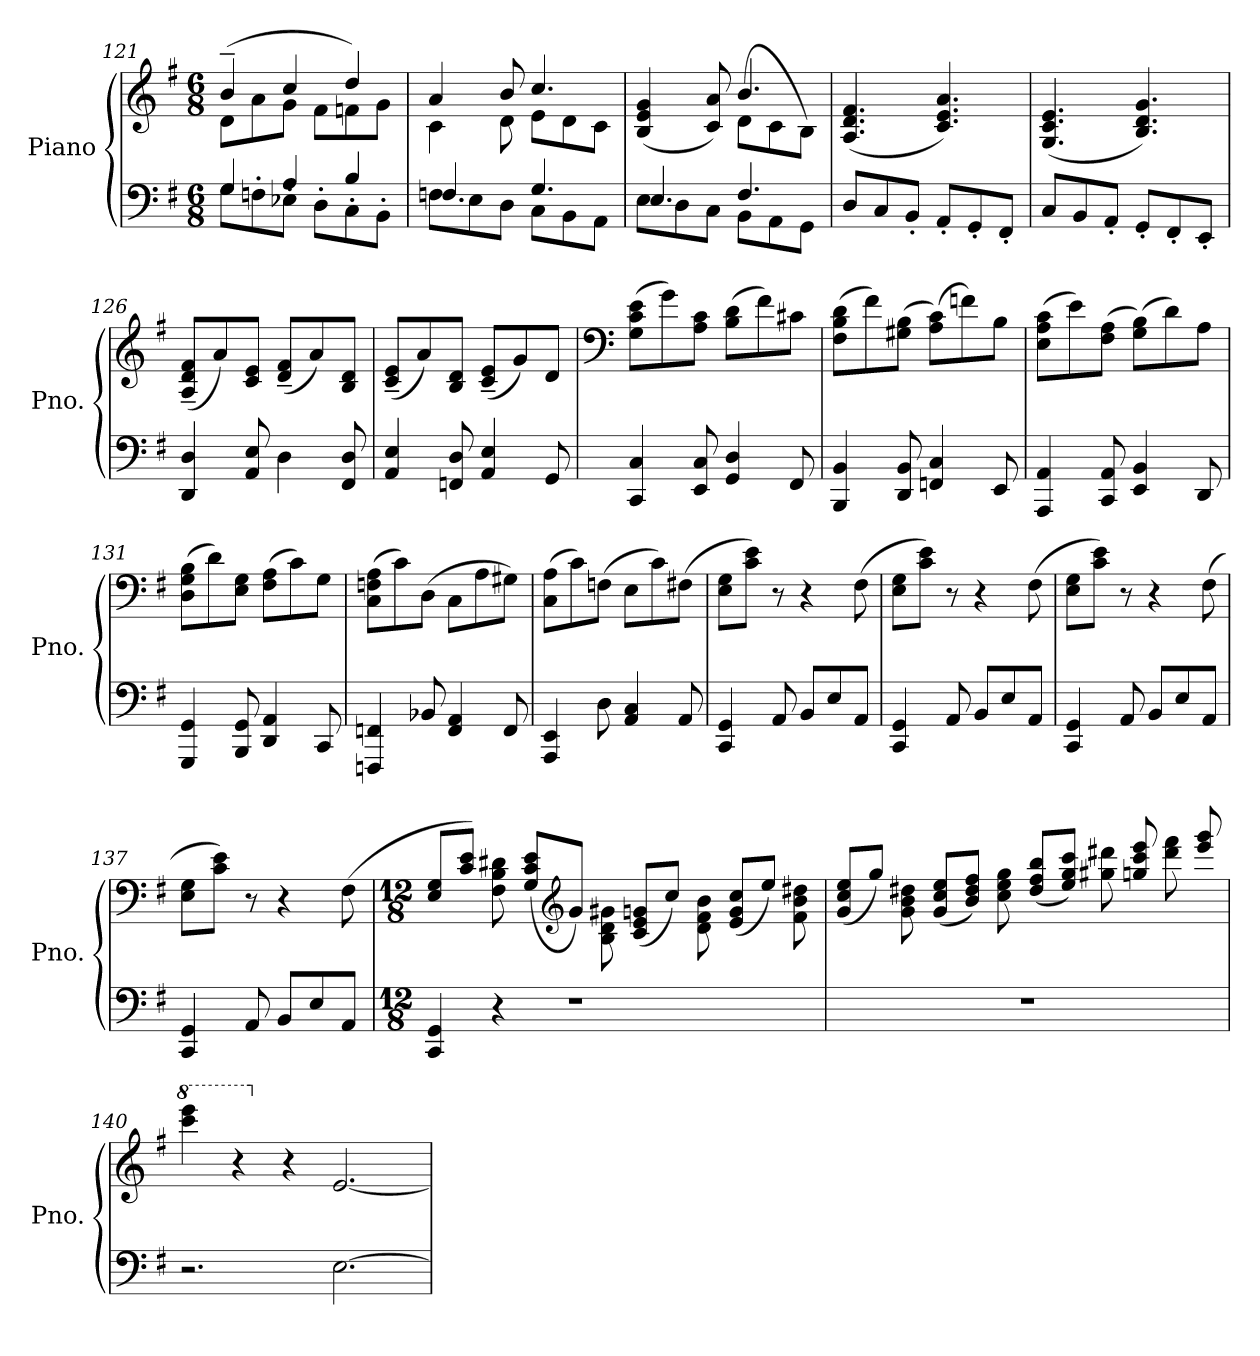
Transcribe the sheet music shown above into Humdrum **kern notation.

**kern	**kern
*part1	*part1
*staff2	*staff1
*I"Piano	*
*I'Pno.	*
*clefF4	*clefG2
*k[f#]	*k[f#]
*M6/8	*M6/8
=121	=121
*^	*^
8G\L	4G/	(>4b~/	8d\L
8Fn'\	.	.	8a\
8E-X'\J	4A/	4cc/	8g\J
8D'\L	.	.	8f#\L
8C'\	4B/	4dd/)	8fn\
8BB'\J	.	.	8g\J
=122	=122	=122	=122
8Fn\L	4.F/	4a/	4c\
8E\	.	.	.
8D\J	.	8b/	8d\
8C\L	4.G/	4.cc/	8e\L
8BB\	.	.	8d\
8AA\J	.	.	8c\J
!!LO:LB:g=z	!!
=123	=123	=123	=123
8E\L	4.E/	(<4B/ 4e/ 4g/	4.ryy
8D\	.	.	.
8C\J	.	8c/ 8a/)	.
8BB\L	4.F#/	(<8d\L	4.b/
8AA\	.	8c\	.
8GG\J	.	8B\J)	.
*v	*v	*	*
*	*v	*v
=124	=124
8D/L	(<4.A/ 4.d/ 4.f#/
8C/	.
8BB'/J	.
8AA'/L	4.c/ 4.e/ 4.a/)
8GG'/	.
8FF#'/J	.
=125	=125
8C/L	(<4.G/ 4.c/ 4.e/
8BB/	.
8AA'/J	.
8GG'/L	4.B/ 4.d/ 4.g/)
8FF#'/	.
8EE'/J	.
=126	=126
4DD/ 4D/	(<8A/~ 8d/~ 8f#/~L
.	8a/)
8AA/ 8E/	8c/ 8e/J
4D\	(<8d/~ 8f#/~L
.	8a/)
8FF#/ 8D/	8B/ 8d/J
=127	=127
4AA/ 4E/	(<8c/~ 8e/~L
.	8a/)
8FFn/ 8D/	8B/ 8d/J
4AA/ 4E/	(<8c/~ 8e/~L
.	8g/)
8GG/	8d/J
!!LO:LB:g=z
=128	=128
*	*clefF4
4CC/ 4C/	(>8G\ 8c\ 8e\L
.	8g\)
8EE/ 8C/	8A\ 8c\J
4GG/ 4D/	(>8B\ 8d\L
.	8f#\)
8FF#/	8c#X\J
=129	=129
4BBB/ 4BB/	(>8F#\ 8B\ 8d\L
.	8f#\)
8DD/ 8BB/	(>8G#X\ 8B\J
4FFn/ 4C/	(>8A\ 8c\L)
.	8fn\)
8EE/	8B\J
=130	=130
4AAA/ 4AA/	(>8E\ 8A\ 8c\L
.	8e\)
8CC/ 8AA/	(>8F#\ 8A\J
4EE/ 4BB/	(>8G\ 8B\L)
.	8d\)
8DD/	8A\J
=131	=131
4GGG/ 4GG/	(>8D\ 8G\ 8B\L
.	8d\)
8BBB/ 8GG/	8E\ 8G\J
4DD/ 4AA/	(>8F#\ 8A\L
.	8c\)
8CC/	8G\J
=132	=132
4FFFn/ 4FFn/	(>8C\ 8Fn\ 8A\L
.	8c\)
8BB-X/	(>8D\J
4FF/ 4AA/	8C\L
.	8A\
8FF/	8G#X\J)
!!LO:LB:g=z
=133	=133
4AAA/ 4EE/	(>8C\ 8A\L
.	8c\)
8D\	(>8Fn\J
4AA/ 4C/	8E\L
.	8c\)
8AA/	(>8F#X\J
=134	=134
4CC/ 4GG/	8E\ 8G\L
.	8c\ 8e\J)
8AA/	8r
8BB/L	4r
8E/	.
8AA/J	(>8F#\
=135	=135
4CC/ 4GG/	8E\ 8G\L
.	8c\ 8e\J)
8AA/	8r
8BB/L	4r
8E/	.
8AA/J	(>8F#\
=136	=136
4CC/ 4GG/	8E\ 8G\L
.	8c\ 8e\J)
8AA/	8r
8BB/L	4r
8E/	.
8AA/J	(>8F#\
=137	=137
4CC/ 4GG/	8E\ 8G\L
.	8c\ 8e\J)
8AA/	8r
8BB/L	4r
8E/	.
8AA/J	(>8F#\
!!LO:PB:g=z
=138	=138
*M12/8	*M12/8
4CC/ 4GG/	8E/ 8G/L
.	8c/ 8e/J)
4r	8F#\ 8B\ 8d#X\
.	(<8G/ 8c/ 8e/L
*	*clefG2
1r	8g/J)
.	8B\ 8d#\ 8g#X\
.	(>8c/ 8e/ 8gn/L
.	8cc/J)
.	8d#\ 8f#\ 8b\
.	(>8e/ 8g/ 8cc/L
.	8ee/J)
.	8f#\ 8b\ 8dd#X\
=139	=139
1.r	(>8g/ 8cc/ 8ee/L
.	8gg/J)
.	8g\ 8b\ 8dd#X\
.	(>8g/ 8cc/ 8ee/L
.	8b/ 8dd#/ 8ff#/J)
.	8cc\ 8ee\ 8gg\
.	(>8dd#/ 8ff#/ 8bb/L
.	8ee/ 8gg/ 8ccc/J)
.	8gg#X\ 8ddd#X\
.	8ggn/ 8ccc/ 8eee/
.	8ddd#\ 8fff#\
.	8eee/ 8ggg/
=140	=140
*	*8va
2.r	4cccc\ 4eeee\
.	4r
*	*X8va
.	4r
[2.E\	[2.e/
=	=
*-	*-
